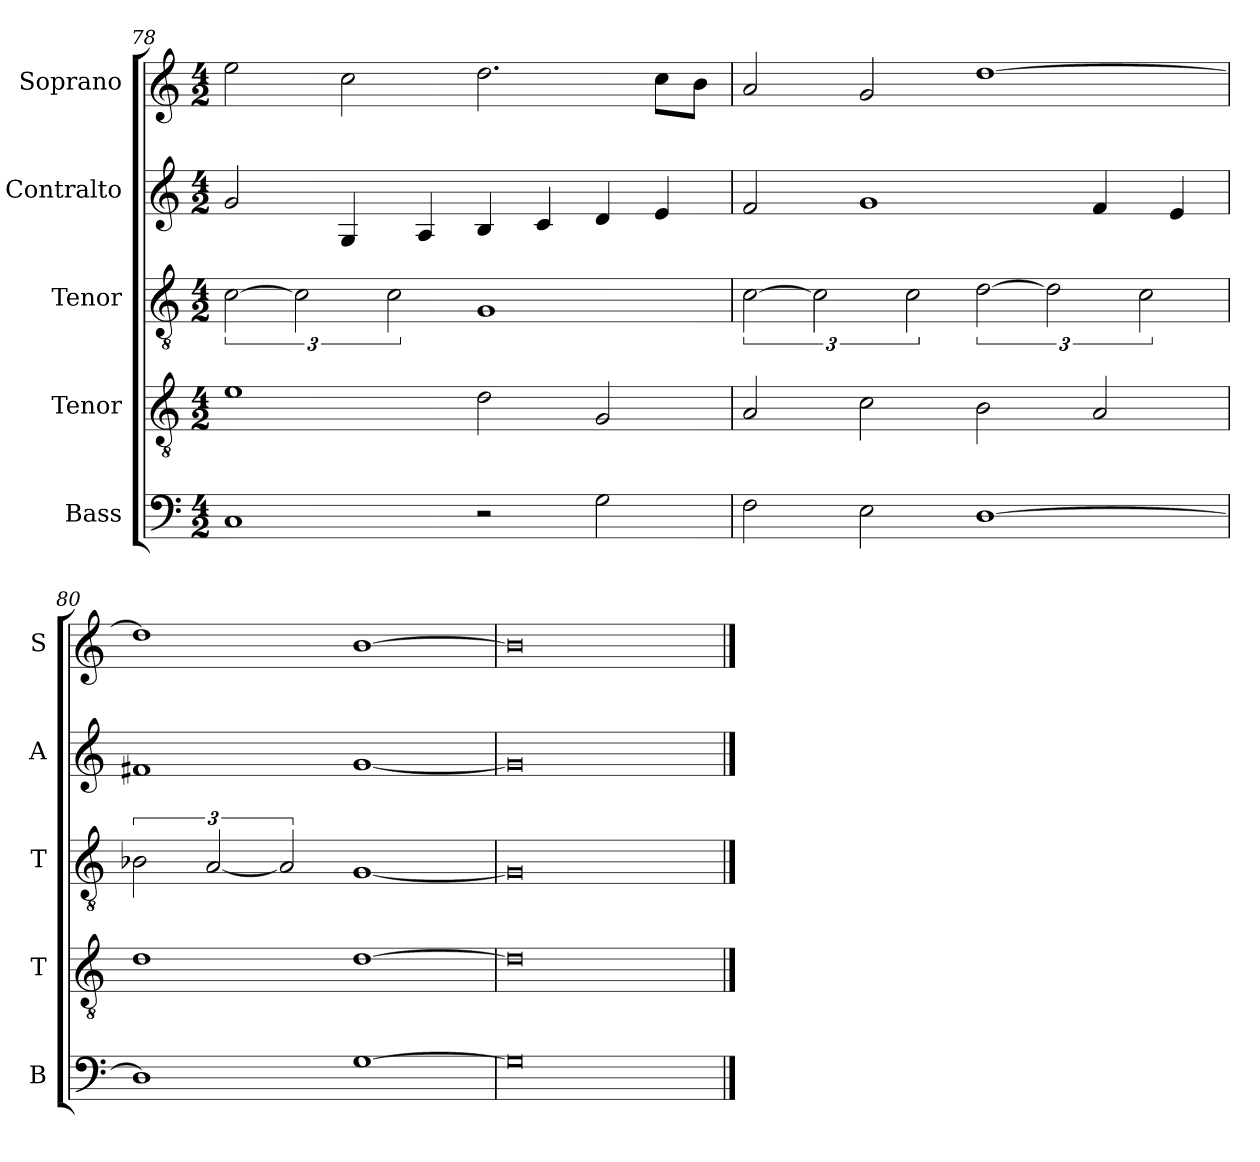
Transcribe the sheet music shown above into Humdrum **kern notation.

**kern	**kern	**kern	**kern	**kern
*part5	*part4	*part3	*part2	*part1
*staff5	*staff4	*staff3	*staff2	*staff1
*I"Bass	*I"Tenor	*I"Tenor	*I"Contralto	*I"Soprano
*I'B	*I'T	*I'T	*I'A	*I'S
*clefF4	*clefGv2	*clefGv2	*clefG2	*clefG2
*k[]	*k[]	*k[]	*k[]	*k[]
*G:mix	*G:mix	*G:mix	*G:mix	*G:mix
*M4/2	*M4/2	*M4/2	*M4/2	*M4/2
=78	=78	=78	=78	=78
1C	1e	[3c	2g	2ee
.	.	3c]	.	.
.	.	.	4G	2cc
.	.	3c	.	.
.	.	.	4A	.
2r	2d	1G	4B	2.dd
.	.	.	4c	.
2G	2G	.	4d	.
.	.	.	4e	8cc\L
.	.	.	.	8b\J
=79	=79	=79	=79	=79
2F	2A	[3c	2f	2a
.	.	3c]	.	.
2E	2c	.	1g	2g
.	.	3c	.	.
[1D	2B	[3d	.	[1dd
.	.	3d]	.	.
.	2A	.	4f	.
.	.	3c	.	.
.	.	.	4e	.
=80	=80	=80	=80	=80
1D]	1d	3B-X	1f#X	1dd]
.	.	[3A	.	.
.	.	3A]	.	.
[1G	[1d	[1G	[1g	[1b
=81	=81	=81	=81	=81
0G]	0d]	0G]	0g]	0b]
==	==	==	==	==
*-	*-	*-	*-	*-
